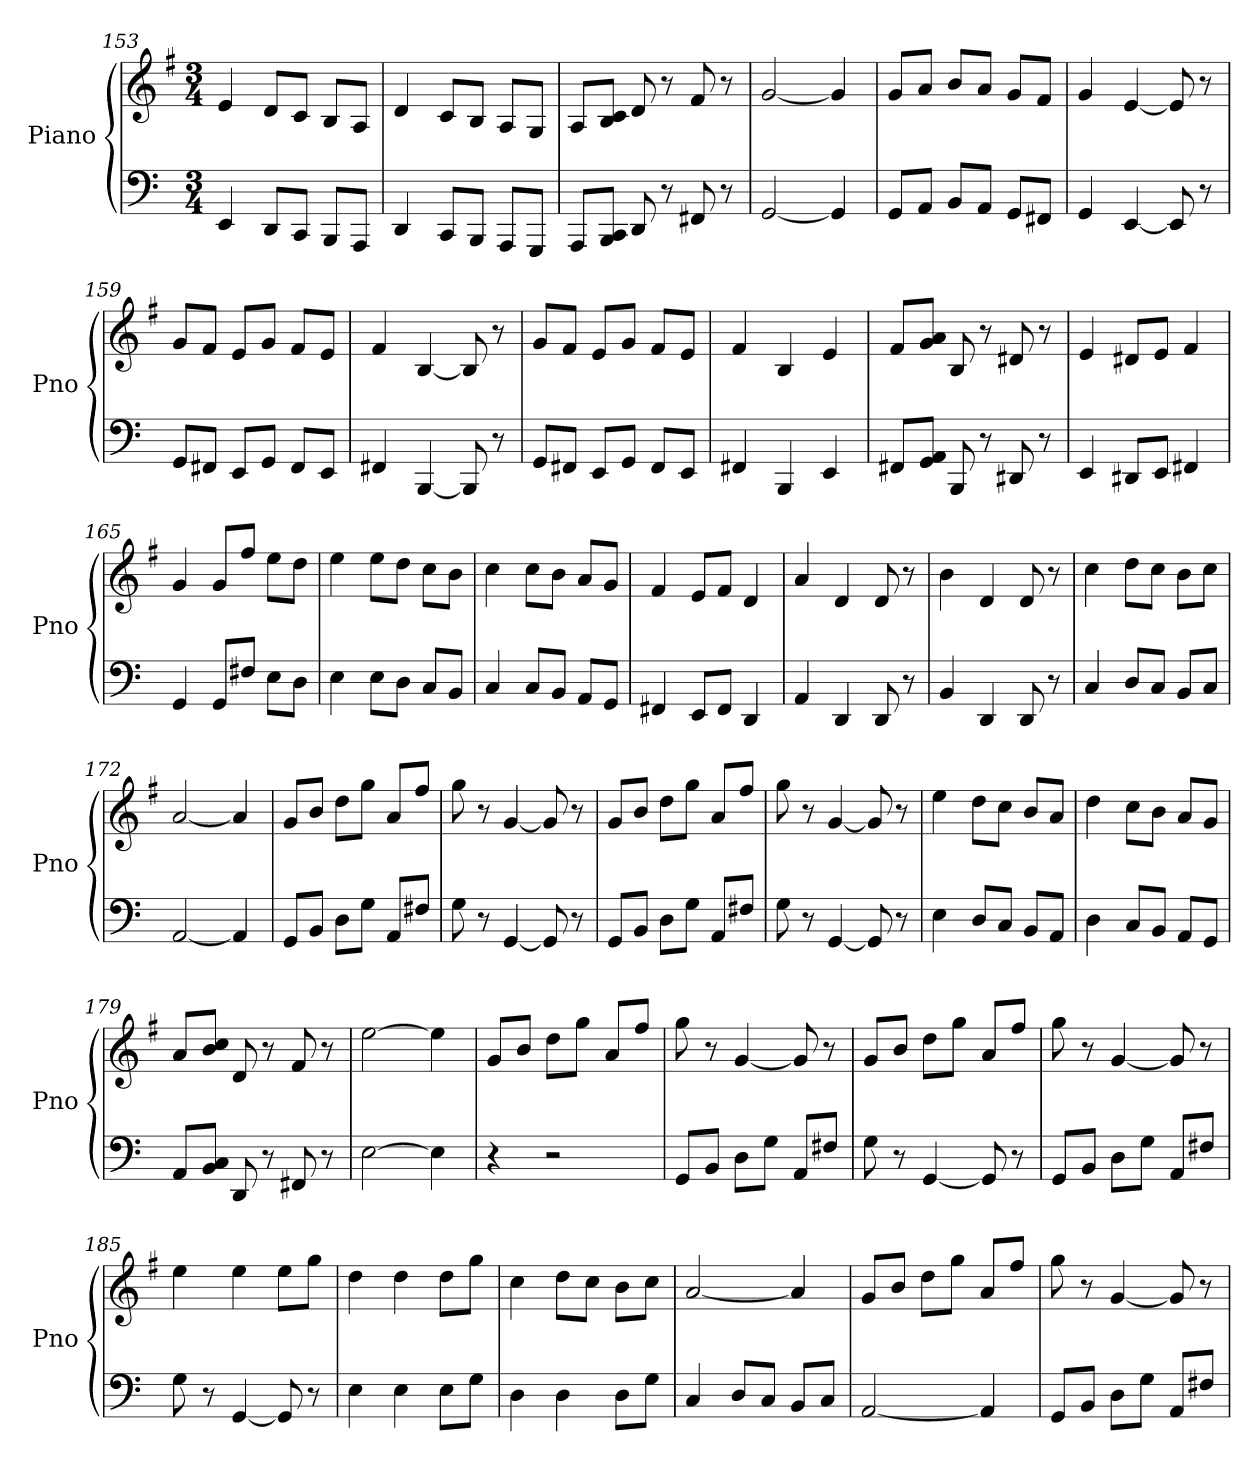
**kern	**kern
*part2	*part1
*staff2	*staff1
*I"Piano	*I"Piano
*I'Pno	*I'Pno
*clefF4	*clefG2
*k[]	*k[f#]
*C:	*G:
*M3/4	*M3/4
=153	=153
4EE/	4e/
8DD/L	8d/L
8CC/J	8c/J
8BBB/L	8B/L
8AAA/J	8A/J
=154	=154
4DD/	4d/
8CC/L	8c/L
8BBB/J	8B/J
8AAA/L	8A/L
8GGG/J	8G/J
=155	=155
8AAA/L	8A/L
8BBB/ 8CC/J	8B/ 8c/J
8DD/	8d/
8r	8r
8FF#X/	8f#/
8r	8r
=156	=156
[2GG/	[2g/
4GG/]	4g/]
=157	=157
8GG/L	8g/L
8AA/J	8a/J
8BB/L	8b/L
8AA/J	8a/J
8GG/L	8g/L
8FF#X/J	8f#/J
!!LO:LB:g=z
=158	=158
4GG/	4g/
[4EE/	[4e/
8EE/]	8e/]
8r	8r
=159	=159
8GG/L	8g/L
8FF#X/J	8f#/J
8EE/L	8e/L
8GG/J	8g/J
8FF#/L	8f#/L
8EE/J	8e/J
=160	=160
4FF#X/	4f#/
[4BBB/	[4B/
8BBB/]	8B/]
8r	8r
=161	=161
8GG/L	8g/L
8FF#X/J	8f#/J
8EE/L	8e/L
8GG/J	8g/J
8FF#/L	8f#/L
8EE/J	8e/J
=162	=162
4FF#X/	4f#/
4BBB/	4B/
4EE/	4e/
=163	=163
8FF#X/L	8f#/L
8GG/ 8AA/J	8g/ 8a/J
8BBB/	8B/
8r	8r
8DD#X/	8d#X/
8r	8r
=164	=164
4EE/	4e/
8DD#X/L	8d#X/L
8EE/J	8e/J
4FF#X/	4f#/
!!LO:LB:g=z
=165	=165
4GG/	4g/
8GG/L	8g/L
8F#X/J	8ff#/J
8E\L	8ee\L
8D\J	8dd\J
=166	=166
4E\	4ee\
8E\L	8ee\L
8D\J	8dd\J
8C/L	8cc\L
8BB/J	8b\J
=167	=167
4C/	4cc\
8C/L	8cc\L
8BB/J	8b\J
8AA/L	8a/L
8GG/J	8g/J
=168	=168
4FF#X/	4f#/
8EE/L	8e/L
8FF#/J	8f#/J
4DD/	4d/
=169	=169
4AA/	4a/
4DD/	4d/
8DD/	8d/
8r	8r
=170	=170
4BB/	4b\
4DD/	4d/
8DD/	8d/
8r	8r
=171	=171
4C/	4cc\
8D/L	8dd\L
8C/J	8cc\J
8BB/L	8b\L
8C/J	8cc\J
!!LO:PB:g=z
=172	=172
[2AA/	[2a/
4AA/]	4a/]
=173	=173
8GG/L	8g/L
8BB/J	8b/J
8D\L	8dd\L
8G\J	8gg\J
8AA/L	8a/L
8F#X/J	8ff#/J
=174	=174
8G\	8gg\
8r	8r
[4GG/	[4g/
8GG/]	8g/]
8r	8r
=175	=175
8GG/L	8g/L
8BB/J	8b/J
8D\L	8dd\L
8G\J	8gg\J
8AA/L	8a/L
8F#X/J	8ff#/J
=176	=176
8G\	8gg\
8r	8r
[4GG/	[4g/
8GG/]	8g/]
8r	8r
=177	=177
4E\	4ee\
8D/L	8dd\L
8C/J	8cc\J
8BB/L	8b/L
8AA/J	8a/J
=178	=178
4D\	4dd\
8C/L	8cc\L
8BB/J	8b\J
8AA/L	8a/L
8GG/J	8g/J
!!LO:LB:g=z
=179	=179
8AA/L	8a/L
8BB/ 8C/J	8b/ 8cc/J
8DD/	8d/
8r	8r
8FF#X/	8f#/
8r	8r
=180	=180
[2E\	[2ee\
4E\]	4ee\]
=181	=181
4r	8g/L
.	8b/J
2r	8dd\L
.	8gg\J
.	8a/L
.	8ff#/J
=182	=182
8GG/L	8gg\
8BB/J	8r
8D\L	[4g/
8G\J	.
8AA/L	8g/]
8F#X/J	8r
=183	=183
8G\	8g/L
8r	8b/J
[4GG/	8dd\L
.	8gg\J
8GG/]	8a/L
8r	8ff#/J
=184	=184
8GG/L	8gg\
8BB/J	8r
8D\L	[4g/
8G\J	.
8AA/L	8g/]
8F#X/J	8r
!!LO:LB:g=z
=185	=185
8G\	4ee\
8r	.
[4GG/	4ee\
8GG/]	8ee\L
8r	8gg\J
=186	=186
4E\	4dd\
4E\	4dd\
8E\L	8dd\L
8G\J	8gg\J
=187	=187
4D\	4cc\
4D\	8dd\L
.	8cc\J
8D\L	8b\L
8G\J	8cc\J
=188	=188
4C/	[2a/
8D/L	.
8C/J	.
8BB/L	4a/]
8C/J	.
=189	=189
[2AA/	8g/L
.	8b/J
.	8dd\L
.	8gg\J
4AA/]	8a/L
.	8ff#/J
=190	=190
8GG/L	8gg\
8BB/J	8r
8D\L	[4g/
8G\J	.
8AA/L	8g/]
8F#X/J	8r
=	=
*-	*-
